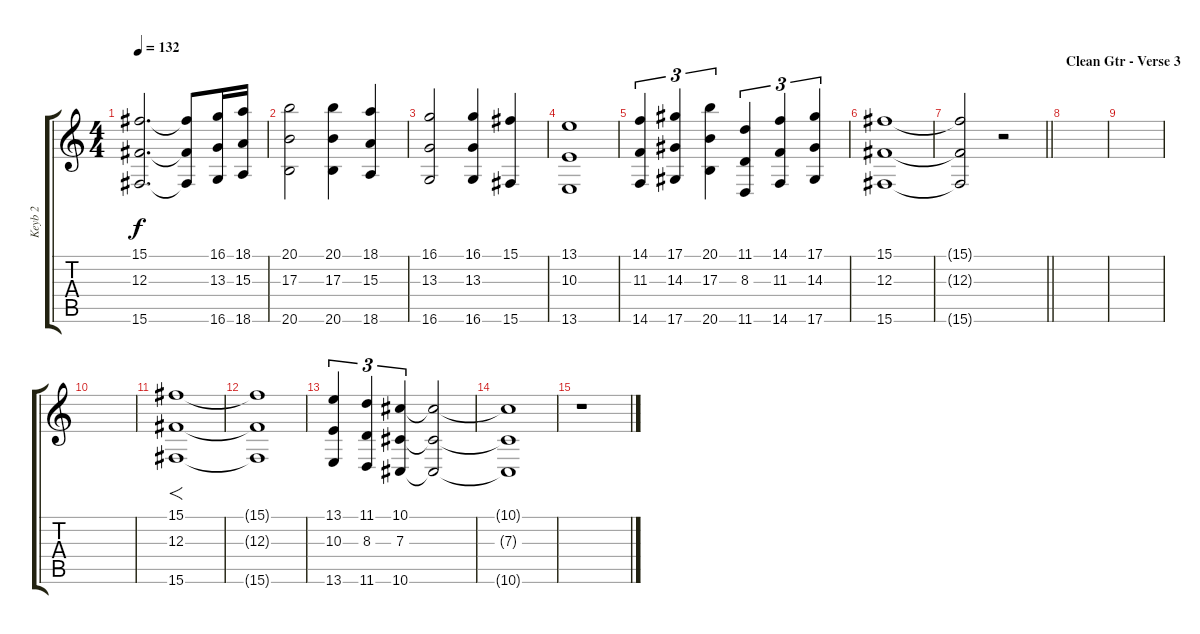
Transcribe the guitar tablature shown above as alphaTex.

\track ("Keyb 2" "Keyb 2") {instrument choiraahs}
\staff {score tabs}
\tuning (Eb4 Bb3 Gb3 Db3 Ab2 Eb2) {hide}
\ts (4 4)
\tempo 132
\clef g2
\ks c
(15.1 12.3 15.6).2{d dy f} (15.1{t} 12.3{t} 15.6{t}).8 (16.1 13.3 16.6).16 (18.1 15.3 18.6).16 |
(20.1 17.3 20.6).2 (20.1 17.3 20.6).4 (18.1 15.3 18.6).4 |
(16.1 13.3 16.6).2 (16.1 13.3 16.6).4 (15.1 15.6).4 |
(13.1 10.3 13.6).1 |
(14.1 11.3 14.6).4{tu (3 2)} (17.1 14.3 17.6).4{tu (3 2)} (20.1 17.3 20.6).4{tu (3 2)} (11.1 8.3 11.6).4{tu (3 2)} (14.1 11.3 14.6).4{tu (3 2)} (17.1 14.3 17.6).4{tu (3 2)} |
(15.1 12.3 15.6).1 |
\barLineRight lightlight
(15.1{t} 12.3{t} 15.6{t}).2 r.2 |
\section ("" "Clean Gtr - Verse 3")
|
|
|
(15.1 12.3 15.6).1{f} |
(15.1{t} 12.3{t} 15.6{t}).1 |
(13.1 10.3 13.6).4{tu (3 2)} (11.1 8.3 11.6).4{tu (3 2)} (10.1 7.3 10.6).4{tu (3 2) volume 0} (10.1{t} 7.3{t} 10.6{t}).2 |
(10.1{t} 7.3{t} 10.6{t}).1 |
r.1{volume 11}
